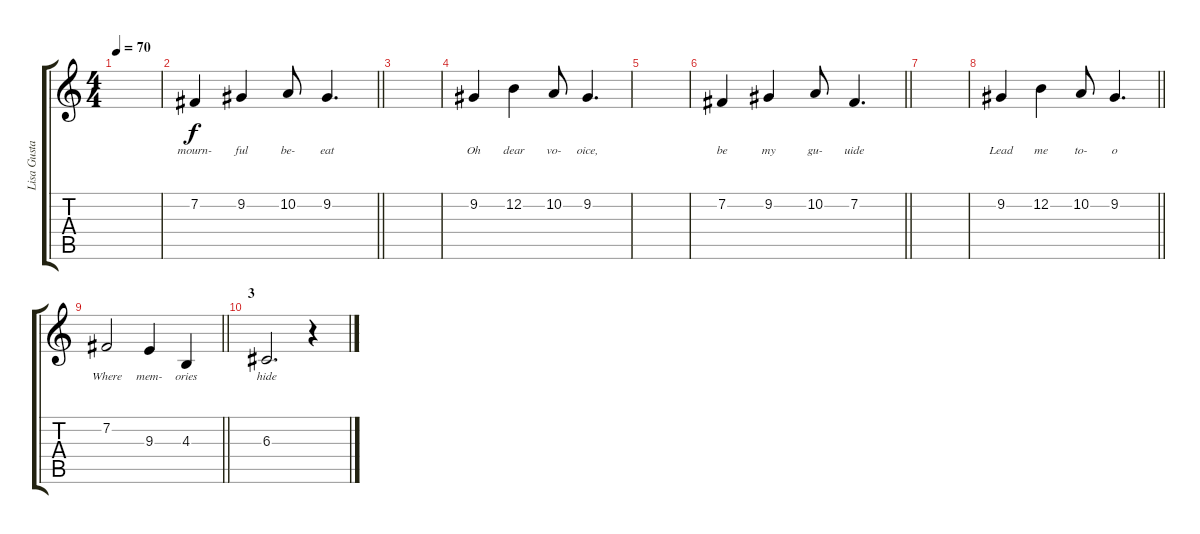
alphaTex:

\track ("Lisa Gustavsson" "Lisa Gusta") {instrument flute}
\staff {score tabs}
\tuning (E4 B3 G3 D3 A2 E2) {hide}
\ts (4 4)
\tempo 70
\clef g2
\ks c
|
\barLineRight lightlight
7.2.4{lyrics (0 "mourn-") lyrics (1 "") lyrics (2 "") lyrics (3 "") lyrics (4 "")} 9.2.4{lyrics (0 "ful") lyrics (1 "") lyrics (2 "") lyrics (3 "") lyrics (4 "")} 10.2.8{lyrics (0 "be-") lyrics (1 "") lyrics (2 "") lyrics (3 "") lyrics (4 "")} 9.2.4{d lyrics (0 "eat") lyrics (1 "") lyrics (2 "") lyrics (3 "") lyrics (4 "")} |
|
9.2.4{lyrics (0 "Oh") lyrics (1 "") lyrics (2 "") lyrics (3 "") lyrics (4 "")} 12.2.4{lyrics (0 "dear") lyrics (1 "") lyrics (2 "") lyrics (3 "") lyrics (4 "")} 10.2.8{lyrics (0 "vo-") lyrics (1 "") lyrics (2 "") lyrics (3 "") lyrics (4 "")} 9.2.4{d lyrics (0 "oice,") lyrics (1 "") lyrics (2 "") lyrics (3 "") lyrics (4 "")} |
|
\barLineRight lightlight
7.2.4{lyrics (0 "be") lyrics (1 "") lyrics (2 "") lyrics (3 "") lyrics (4 "")} 9.2.4{lyrics (0 "my") lyrics (1 "") lyrics (2 "") lyrics (3 "") lyrics (4 "")} 10.2.8{lyrics (0 "gu-") lyrics (1 "") lyrics (2 "") lyrics (3 "") lyrics (4 "")} 7.2.4{d lyrics (0 "uide") lyrics (1 "") lyrics (2 "") lyrics (3 "") lyrics (4 "")} |
|
\barLineRight lightlight
9.2.4{lyrics (0 "Lead") lyrics (1 "") lyrics (2 "") lyrics (3 "") lyrics (4 "")} 12.2.4{lyrics (0 "me") lyrics (1 "") lyrics (2 "") lyrics (3 "") lyrics (4 "")} 10.2.8{lyrics (0 "to-") lyrics (1 "") lyrics (2 "") lyrics (3 "") lyrics (4 "")} 9.2.4{d lyrics (0 "o") lyrics (1 "") lyrics (2 "") lyrics (3 "") lyrics (4 "")} |
\barLineRight lightlight
7.2.2{lyrics (0 "Where") lyrics (1 "") lyrics (2 "") lyrics (3 "") lyrics (4 "")} 9.3.4{lyrics (0 "mem-") lyrics (1 "") lyrics (2 "") lyrics (3 "") lyrics (4 "")} 4.3.4{lyrics (0 "ories") lyrics (1 "") lyrics (2 "") lyrics (3 "") lyrics (4 "")} |
\section ("" "3")
6.3.2{d lyrics (0 "hide") lyrics (1 "") lyrics (2 "") lyrics (3 "") lyrics (4 "")} r.4
